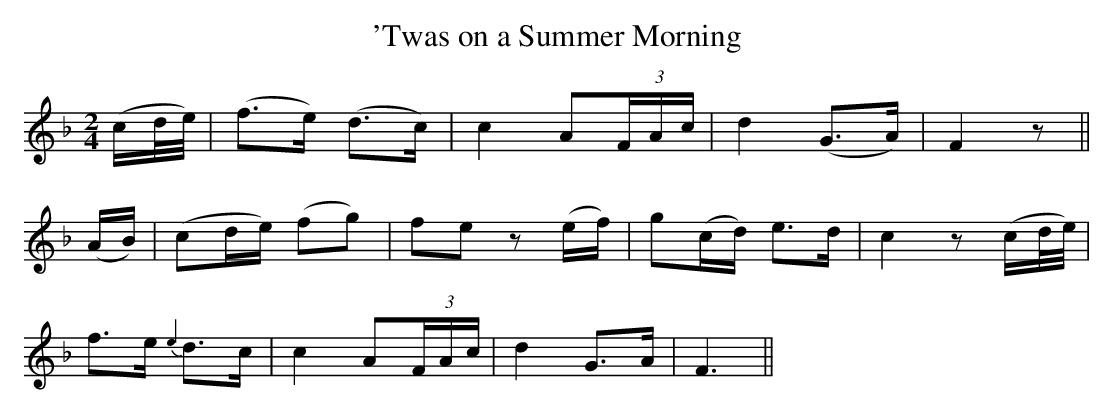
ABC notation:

X:1
T: 'Twas on a Summer Morning
M: 2/4
L: 1/8
K: F
(c/d/4e/4)|(f>e) (d>c)|c2 A(3F/A/c/|d2 (G>A)|F2 z||
(A/B/)|(cd/e/) (fg)|fe z (e/f/)|g(c/d/) e>d|c2 z (c/d/4e/4)|
f>e {e2}d>c|c2 A(3F/A/c/|d2 G>A|F3||
